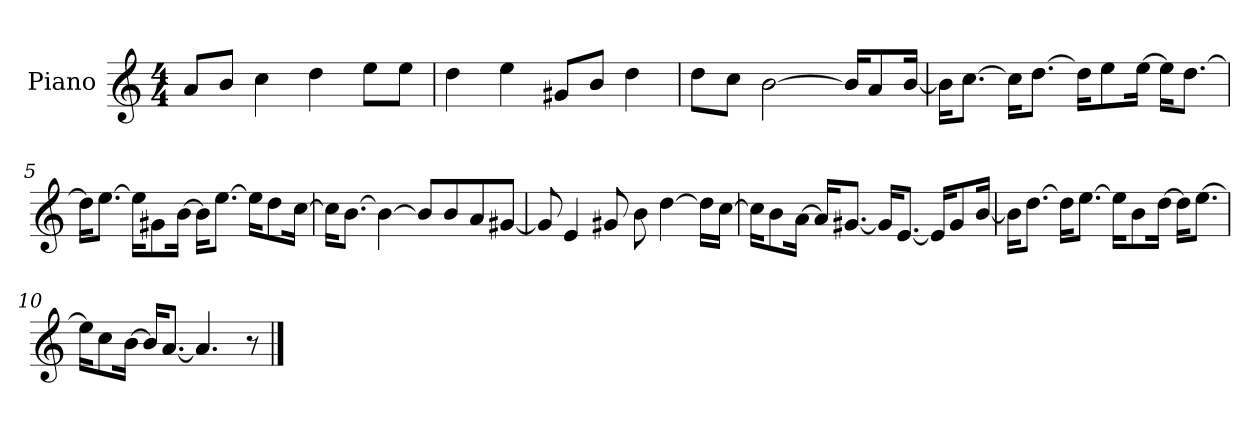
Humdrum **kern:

**kern
*part1
*staff1
*I"Piano
*I'P-no
*clefG2
*k[]
*M4/4
*MM90
=1
8a/L
8b/J
4cc\
4dd\
8ee\L
8ee\J
=2
4dd\
4ee\
8g#X/L
8b/J
4dd\
=3
8dd\L
8cc\J
[2b\
16b/KL]
8a/
[16b/Jk
=4
16b\KL]
[8.cc\J
16cc\KL]
[8.dd\J
16dd\KL]
8ee\
[16ee\Jk
16ee\KL]
[8.dd\J
=5
16dd\KL]
[8.ee\J
16ee\KL]
8g#X\
[16b\Jk
16b\KL]
[8.ee\J
16ee\KL]
8dd\
[16cc\Jk
!!LO:LB:g=z
=6
16cc\KL]
[8.b\J
4b\_
8b/L]
8b/
8a/
[8g#X/J
=7
8g#/]
4e/
8g#X/
8b\
[4dd\
16dd\LL]
[16cc\JJ
=8
16cc\KL]
8b\
[16a\Jk
16a/KL]
[8.g#X/J
16g#/KL]
[8.e/J
16e/KL]
8g#/
[16b/Jk
=9
16b\KL]
[8.dd\J
16dd\KL]
[8.ee\J
16ee\KL]
8b\
[16dd\Jk
16dd\KL]
[8.ee\J
!!LO:LB:g=z
=10
16ee\KL]
8cc\
[16b\Jk
16b/KL]
[8.a/J
4.a/]
8r
==
*-
